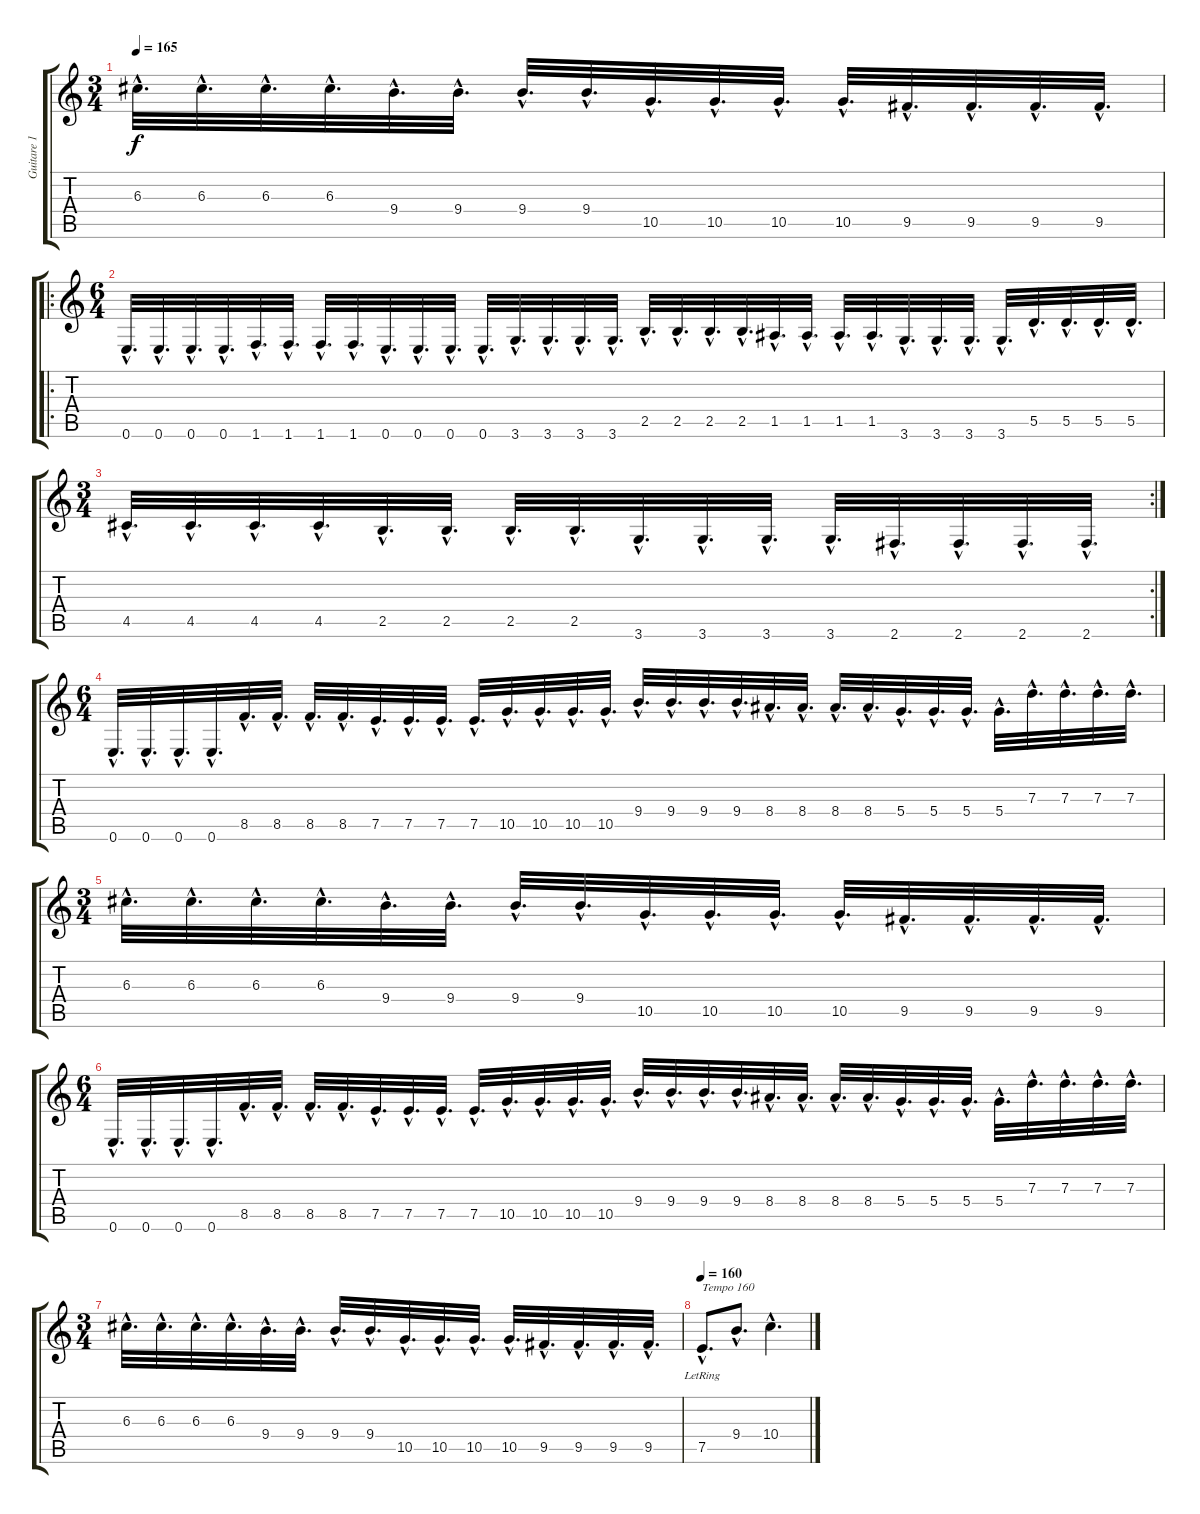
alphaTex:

\track ("Guitare 1" "Guitare 1") {instrument distortionguitar}
\staff {score tabs}
\tuning (E4 B3 G3 D3 A2 E2) {hide}
\ts (3 4)
\tempo 165
\clef g2
\ks c
6.3{hac}.32{d dy f} 6.3{hac}.32{d} 6.3{hac}.32{d} 6.3{hac}.32{d} 9.4{hac}.32{d} 9.4{hac}.32{d} 9.4{hac}.32{d} 9.4{hac}.32{d} 10.5{hac}.32{d} 10.5{hac}.32{d} 10.5{hac}.32{d} 10.5{hac}.32{d} 9.5{hac}.32{d} 9.5{hac}.32{d} 9.5{hac}.32{d} 9.5{hac}.32{d} |
\ro
\ts (6 4)
0.6{hac}.32{d} 0.6{hac}.32{d} 0.6{hac}.32{d} 0.6{hac}.32{d} 1.6{hac}.32{d} 1.6{hac}.32{d} 1.6{hac}.32{d} 1.6{hac}.32{d} 0.6{hac}.32{d} 0.6{hac}.32{d} 0.6{hac}.32{d} 0.6{hac}.32{d} 3.6{hac}.32{d} 3.6{hac}.32{d} 3.6{hac}.32{d} 3.6{hac}.32{d} 2.5{hac}.32{d} 2.5{hac}.32{d} 2.5{hac}.32{d} 2.5{hac}.32{d} 1.5{hac}.32{d} 1.5{hac}.32{d} 1.5{hac}.32{d} 1.5{hac}.32{d} 3.6{hac}.32{d} 3.6{hac}.32{d} 3.6{hac}.32{d} 3.6{hac}.32{d} 5.5{hac}.32{d} 5.5{hac}.32{d} 5.5{hac}.32{d} 5.5{hac}.32{d} |
\rc 2
\ts (3 4)
4.5{hac}.32{d} 4.5{hac}.32{d} 4.5{hac}.32{d} 4.5{hac}.32{d} 2.5{hac}.32{d} 2.5{hac}.32{d} 2.5{hac}.32{d} 2.5{hac}.32{d} 3.6{hac}.32{d} 3.6{hac}.32{d} 3.6{hac}.32{d} 3.6{hac}.32{d} 2.6{hac}.32{d} 2.6{hac}.32{d} 2.6{hac}.32{d} 2.6{hac}.32{d} |
\ts (6 4)
0.6{hac}.32{d} 0.6{hac}.32{d} 0.6{hac}.32{d} 0.6{hac}.32{d} 8.5{hac}.32{d} 8.5{hac}.32{d} 8.5{hac}.32{d} 8.5{hac}.32{d} 7.5{hac}.32{d} 7.5{hac}.32{d} 7.5{hac}.32{d} 7.5{hac}.32{d} 10.5{hac}.32{d} 10.5{hac}.32{d} 10.5{hac}.32{d} 10.5{hac}.32{d} 9.4{hac}.32{d} 9.4{hac}.32{d} 9.4{hac}.32{d} 9.4{hac}.32{d} 8.4{hac}.32{d} 8.4{hac}.32{d} 8.4{hac}.32{d} 8.4{hac}.32{d} 5.4{hac}.32{d} 5.4{hac}.32{d} 5.4{hac}.32{d} 5.4{hac}.32{d} 7.3{hac}.32{d} 7.3{hac}.32{d} 7.3{hac}.32{d} 7.3{hac}.32{d} |
\ts (3 4)
6.3{hac}.32{d} 6.3{hac}.32{d} 6.3{hac}.32{d} 6.3{hac}.32{d} 9.4{hac}.32{d} 9.4{hac}.32{d} 9.4{hac}.32{d} 9.4{hac}.32{d} 10.5{hac}.32{d} 10.5{hac}.32{d} 10.5{hac}.32{d} 10.5{hac}.32{d} 9.5{hac}.32{d} 9.5{hac}.32{d} 9.5{hac}.32{d} 9.5{hac}.32{d} |
\ts (6 4)
0.6{hac}.32{d} 0.6{hac}.32{d} 0.6{hac}.32{d} 0.6{hac}.32{d} 8.5{hac}.32{d} 8.5{hac}.32{d} 8.5{hac}.32{d} 8.5{hac}.32{d} 7.5{hac}.32{d} 7.5{hac}.32{d} 7.5{hac}.32{d} 7.5{hac}.32{d} 10.5{hac}.32{d} 10.5{hac}.32{d} 10.5{hac}.32{d} 10.5{hac}.32{d} 9.4{hac}.32{d} 9.4{hac}.32{d} 9.4{hac}.32{d} 9.4{hac}.32{d} 8.4{hac}.32{d} 8.4{hac}.32{d} 8.4{hac}.32{d} 8.4{hac}.32{d} 5.4{hac}.32{d} 5.4{hac}.32{d} 5.4{hac}.32{d} 5.4{hac}.32{d} 7.3{hac}.32{d} 7.3{hac}.32{d} 7.3{hac}.32{d} 7.3{hac}.32{d} |
\ts (3 4)
6.3{hac}.32{d} 6.3{hac}.32{d} 6.3{hac}.32{d} 6.3{hac}.32{d} 9.4{hac}.32{d} 9.4{hac}.32{d} 9.4{hac}.32{d} 9.4{hac}.32{d} 10.5{hac}.32{d} 10.5{hac}.32{d} 10.5{hac}.32{d} 10.5{hac}.32{d} 9.5{hac}.32{d} 9.5{hac}.32{d} 9.5{hac}.32{d} 9.5{hac}.32{d} |
\tempo 160
7.5{hac lr}.8{d txt "Tempo 160"} 9.4{hac}.8{d} 10.4{hac}.4{d}
